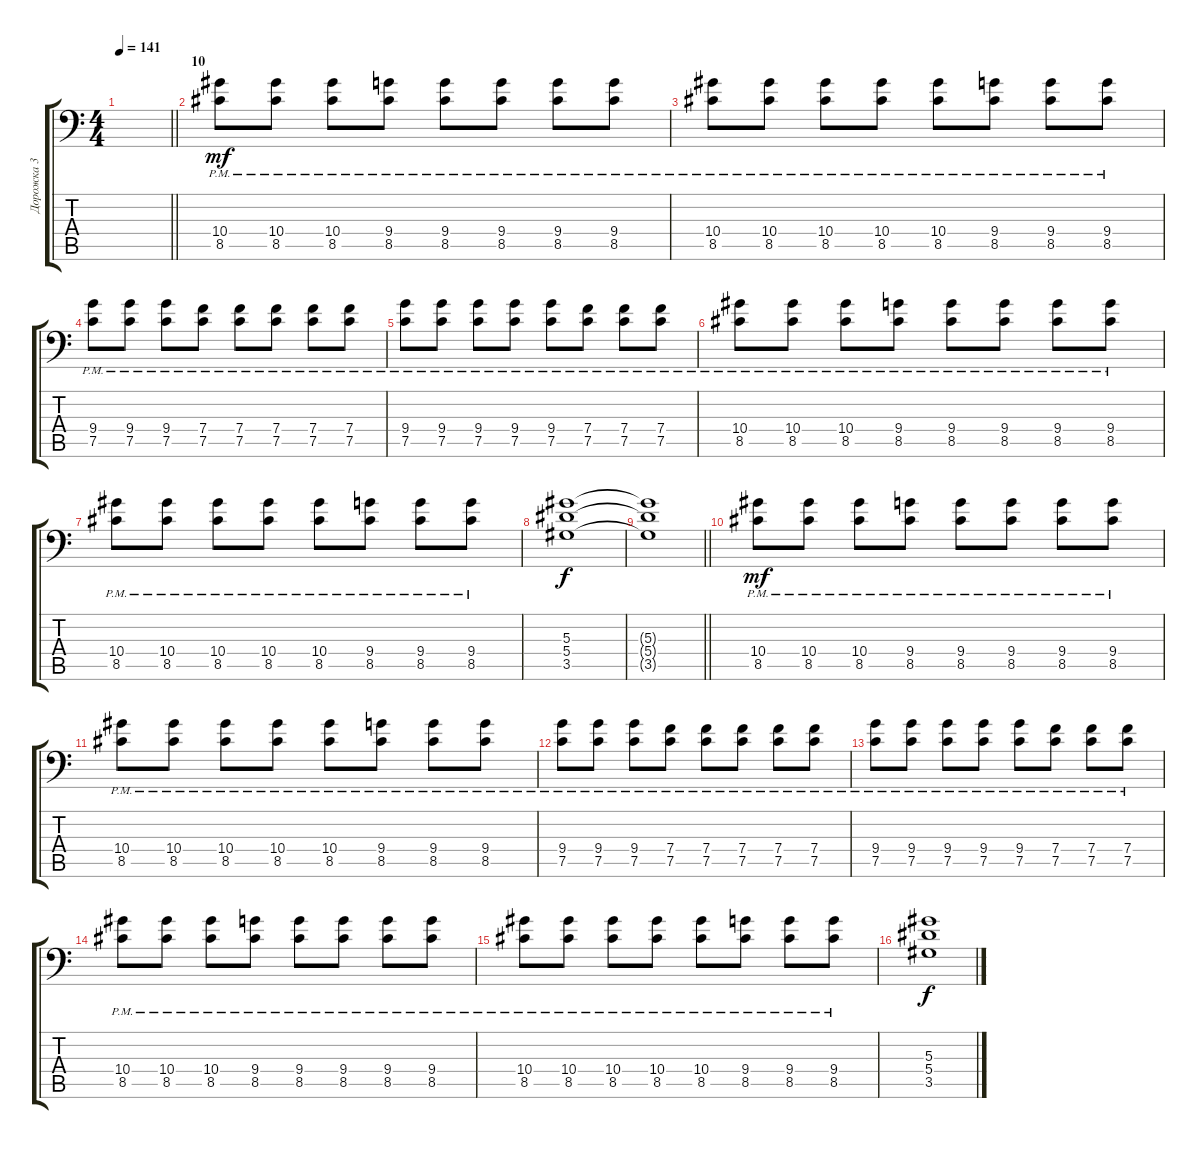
\track ("Дорожка 3" "Дорожка 3") {instrument distortionguitar}
\staff {score tabs}
\tuning (C4 G3 Eb3 Bb2 F2 Bb1) {hide}
\ts (4 4)
\tempo 141
\clef f4
\barLineRight lightlight
\ks c
|
\section ("" "10")
(10.4{pm} 8.5{pm}).8{dy mf instrument distortionguitar} (10.4{pm} 8.5{pm}).8 (10.4{pm} 8.5{pm}).8 (9.4{pm} 8.5{pm}).8 (9.4{pm} 8.5{pm}).8 (9.4{pm} 8.5{pm}).8 (9.4{pm} 8.5{pm}).8 (9.4{pm} 8.5{pm}).8 |
(10.4{pm} 8.5{pm}).8 (10.4{pm} 8.5{pm}).8 (10.4{pm} 8.5{pm}).8 (10.4{pm} 8.5{pm}).8 (10.4{pm} 8.5{pm}).8 (9.4{pm} 8.5{pm}).8 (9.4{pm} 8.5{pm}).8 (9.4{pm} 8.5{pm}).8 |
(9.4{pm} 7.5{pm}).8 (9.4{pm} 7.5{pm}).8 (9.4{pm} 7.5{pm}).8 (7.4{pm} 7.5{pm}).8 (7.4{pm} 7.5{pm}).8 (7.4{pm} 7.5{pm}).8 (7.4{pm} 7.5{pm}).8 (7.4{pm} 7.5{pm}).8 |
(9.4{pm} 7.5{pm}).8 (9.4{pm} 7.5{pm}).8 (9.4{pm} 7.5{pm}).8 (9.4{pm} 7.5{pm}).8 (9.4{pm} 7.5{pm}).8 (7.4{pm} 7.5{pm}).8 (7.4{pm} 7.5{pm}).8 (7.4{pm} 7.5{pm}).8 |
(10.4{pm} 8.5{pm}).8 (10.4{pm} 8.5{pm}).8 (10.4{pm} 8.5{pm}).8 (9.4{pm} 8.5{pm}).8 (9.4{pm} 8.5{pm}).8 (9.4{pm} 8.5{pm}).8 (9.4{pm} 8.5{pm}).8 (9.4{pm} 8.5{pm}).8 |
(10.4{pm} 8.5{pm}).8 (10.4{pm} 8.5{pm}).8 (10.4{pm} 8.5{pm}).8 (10.4{pm} 8.5{pm}).8 (10.4{pm} 8.5{pm}).8 (9.4{pm} 8.5{pm}).8 (9.4{pm} 8.5{pm}).8 (9.4{pm} 8.5{pm}).8 |
(5.3 5.4 3.5).1{dy f} |
\barLineRight lightlight
(5.3{t} 5.4{t} 3.5{t}).1 |
(10.4{pm} 8.5{pm}).8{dy mf} (10.4{pm} 8.5{pm}).8 (10.4{pm} 8.5{pm}).8 (9.4{pm} 8.5{pm}).8 (9.4{pm} 8.5{pm}).8 (9.4{pm} 8.5{pm}).8 (9.4{pm} 8.5{pm}).8 (9.4{pm} 8.5{pm}).8 |
(10.4{pm} 8.5{pm}).8 (10.4{pm} 8.5{pm}).8 (10.4{pm} 8.5{pm}).8 (10.4{pm} 8.5{pm}).8 (10.4{pm} 8.5{pm}).8 (9.4{pm} 8.5{pm}).8 (9.4{pm} 8.5{pm}).8 (9.4{pm} 8.5{pm}).8 |
(9.4{pm} 7.5{pm}).8 (9.4{pm} 7.5{pm}).8 (9.4{pm} 7.5{pm}).8 (7.4{pm} 7.5{pm}).8 (7.4{pm} 7.5{pm}).8 (7.4{pm} 7.5{pm}).8 (7.4{pm} 7.5{pm}).8 (7.4{pm} 7.5{pm}).8 |
(9.4{pm} 7.5{pm}).8 (9.4{pm} 7.5{pm}).8 (9.4{pm} 7.5{pm}).8 (9.4{pm} 7.5{pm}).8 (9.4{pm} 7.5{pm}).8 (7.4{pm} 7.5{pm}).8 (7.4{pm} 7.5{pm}).8 (7.4{pm} 7.5{pm}).8 |
(10.4{pm} 8.5{pm}).8 (10.4{pm} 8.5{pm}).8 (10.4{pm} 8.5{pm}).8 (9.4{pm} 8.5{pm}).8 (9.4{pm} 8.5{pm}).8 (9.4{pm} 8.5{pm}).8 (9.4{pm} 8.5{pm}).8 (9.4{pm} 8.5{pm}).8 |
(10.4{pm} 8.5{pm}).8 (10.4{pm} 8.5{pm}).8 (10.4{pm} 8.5{pm}).8 (10.4{pm} 8.5{pm}).8 (10.4{pm} 8.5{pm}).8 (9.4{pm} 8.5{pm}).8 (9.4{pm} 8.5{pm}).8 (9.4{pm} 8.5{pm}).8 |
(5.3 5.4 3.5).1{dy f}
